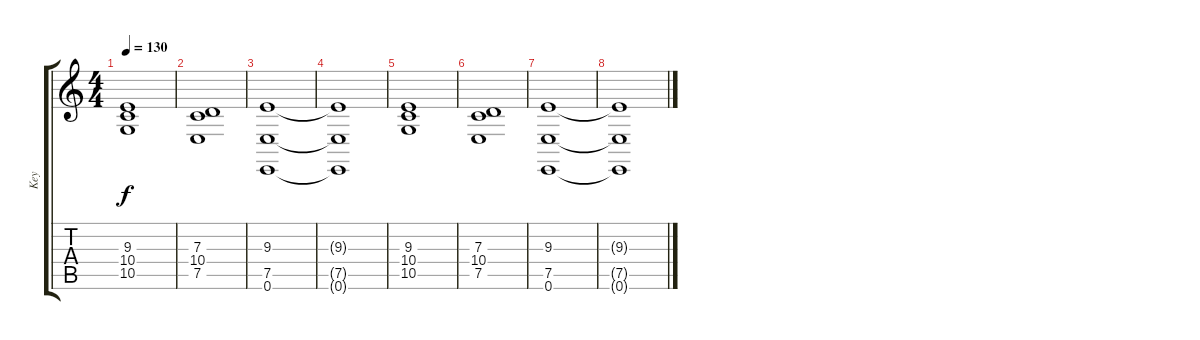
\track ("Key" "Key") {instrument electricpiano1}
\staff {score tabs}
\tuning (E4 B3 G3 D3 A2 E2) {hide}
\ts (4 4)
\tempo 130
\clef g2
\ks c
(9.3 10.4 10.5).1{dy f} |
(7.3 10.4 7.5).1 |
(9.3 7.5 0.6).1 |
(9.3{t} 7.5{t} 0.6{t}).1 |
(9.3 10.4 10.5).1 |
(7.3 10.4 7.5).1 |
(9.3 7.5 0.6).1 |
(9.3{t} 7.5{t} 0.6{t}).1
